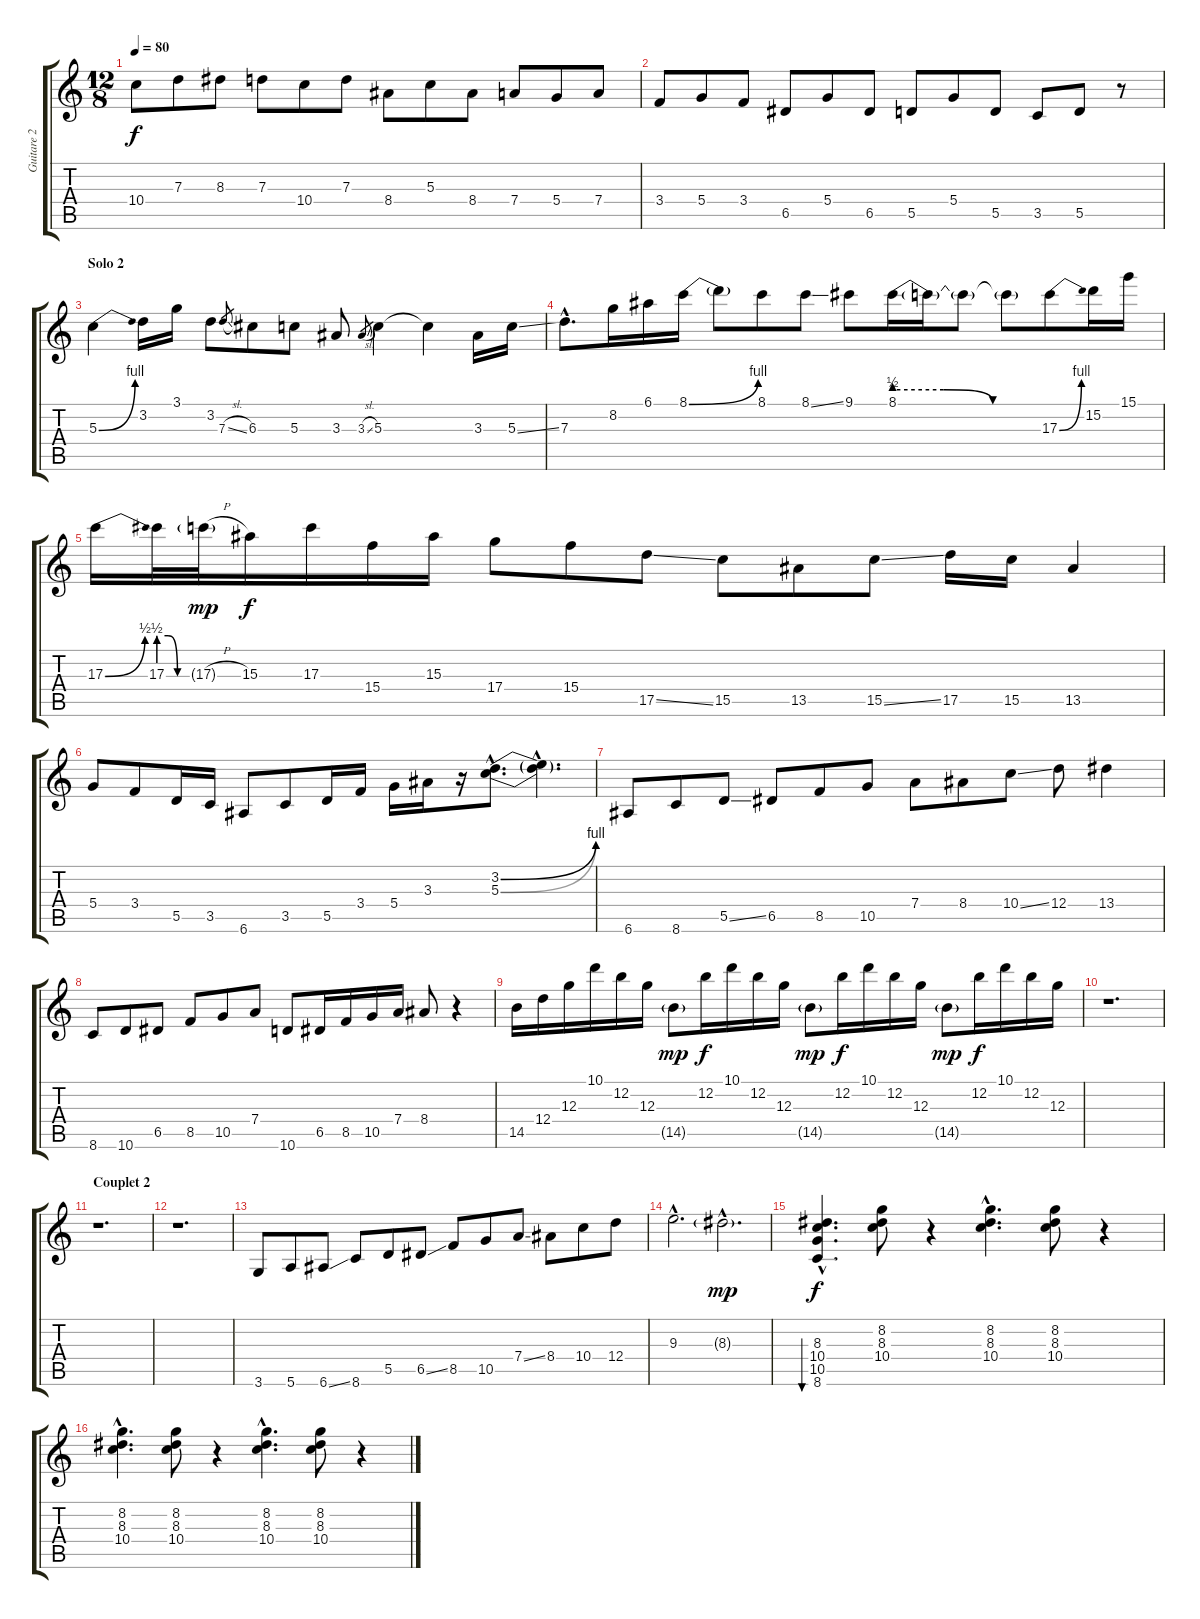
\track ("Guitare 2" "Guitare 2") {instrument electricguitarclean}
\staff {score tabs}
\tuning (E4 B3 G3 D3 A2 E2) {hide}
\ts (12 8)
\tempo 80
\clef g2
\ks c
10.4.8{dy f} 7.3.8 8.3.8 7.3.8 10.4.8 7.3.8 8.4.8 5.3.8 8.4.8 7.4.8 5.4.8 7.4.8 |
3.4.8 5.4.8 3.4.8 6.5.8 5.4.8 6.5.8 5.5.8 5.4.8 5.5.8 3.5.8 5.5.8 r.8 |
\section ("" "Solo 2")
5.3{be (bend 0 0 60 4)}.4{volume 13 instrument distortionguitar} 3.2.16 3.1.16 3.2.8 7.3{sl}.8{gr} 6.3.8 5.3.8 3.3.8 3.3{sl}.8{gr} 5.3.4 5.3{t}.4 3.3.16 5.3{ss}.16 |
7.3{hac}.8{d} 8.2.16 6.1.16 8.1{be (bend 0 0 60 4)}.16 8.1{t}.8 8.1.8 8.1{ss}.8 9.1.8 8.1{be (custom 0 2 20 2 40 0 60 0)}.16 8.1{t}.16 8.1{t}.8 8.1{t}.8 17.3{be (bend 0 0 60 4)}.8 15.2.16 15.1.16 |
17.3{be (bend 0 0 60 2)}.16 17.3{be (custom 0 2 20 2 40 0 60 0)}.32 17.3{h g}.32{dy mp} 15.3.16{dy f} 17.3.16 15.4.16 15.3.16 17.4.8 15.4.8 17.5{ss}.8 15.5.8 13.5.8 15.5{ss}.8 17.5.16 15.5.16 13.5.4 |
5.4.8 3.4.8 5.5.16 3.5.16 6.6.8 3.5.8 5.5.16 3.4.16 5.4.16 3.3.16 r.16 (3.2{be (bend 0 0 60 4) hac} 5.3{be (bend 0 0 60 4) hac}).8{d} (3.2{hac t} 5.3{hac t}).4{d} |
6.6.8{volume 11 instrument electricguitarclean} 8.6.8 5.5{ss}.8 6.5.8 8.5.8 10.5.8 7.4.8 8.4.8 10.4{ss}.8 12.4.8 13.4.4 |
8.6.8 10.6.8 6.5.8 8.5.8 10.5.8 7.4.8 10.6.8 6.5.16 8.5.16 10.5.16 7.4.16 8.4.8 r.4 |
14.5.16 12.4.16 12.3.16 10.1.16 12.2.16 12.3.16 14.5{g}.8{dy mp} 12.2.16{dy f} 10.1.16 12.2.16 12.3.16 14.5{g}.8{dy mp} 12.2.16{dy f} 10.1.16 12.2.16 12.3.16 14.5{g}.8{dy mp} 12.2.16{dy f} 10.1.16 12.2.16 12.3.16 |
r.1{d} |
\section ("" "Couplet 2")
r.1{d} |
r.1{d} |
3.6.8 5.6.8 6.6{ss}.8 8.6.8 5.5.8 6.5{ss}.8 8.5.8 10.5.8 7.4{ss}.8 8.4.8 10.4.8 12.4.8 |
9.3{hac}.2{d} 8.3{g hac}.2{d dy mp} |
(8.3{hac} 10.4{hac} 10.5{hac} 8.6{hac}).4{d bu 120 dy f} (8.2 8.3 10.4).8 r.4 (8.2{hac} 8.3{hac} 10.4{hac}).4{d} (8.2 8.3 10.4).8 r.4 |
(8.2{hac} 8.3{hac} 10.4{hac}).4{d} (8.2 8.3 10.4).8 r.4 (8.2{hac} 8.3{hac} 10.4{hac}).4{d} (8.2 8.3 10.4).8 r.4
